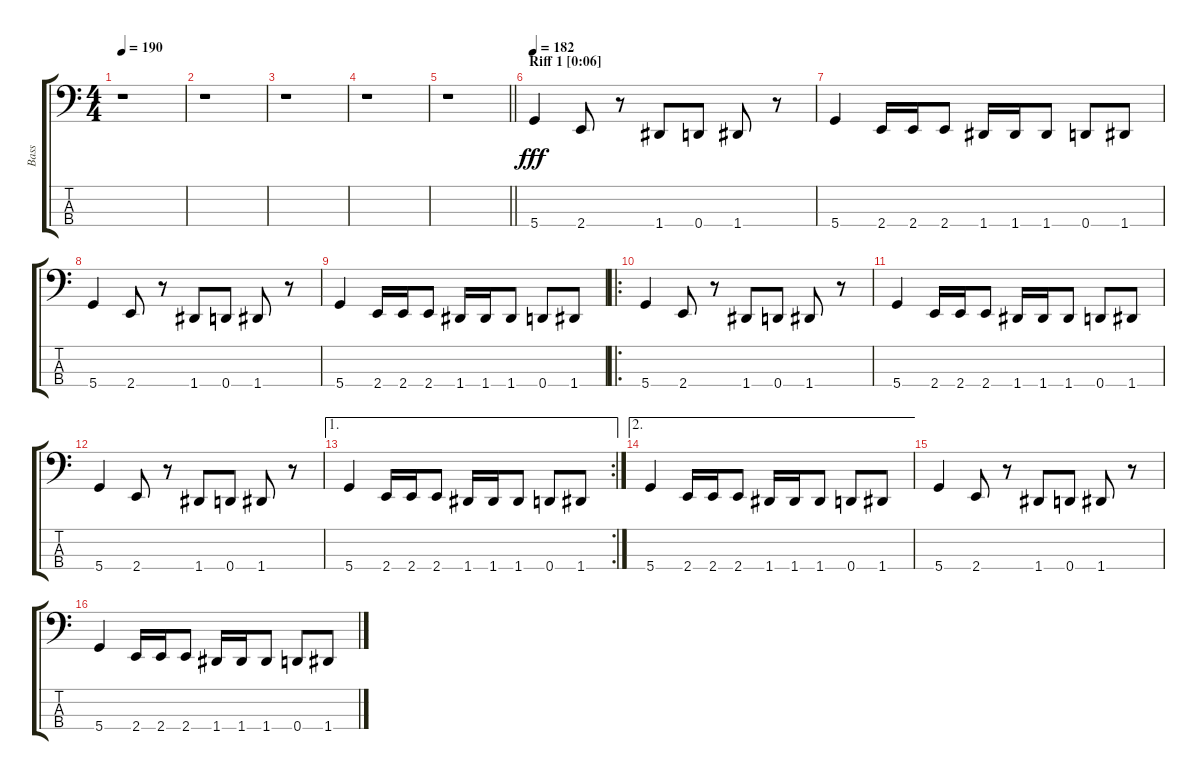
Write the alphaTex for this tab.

\track ("Bass" "Bass") {instrument electricbassfinger}
\staff {score tabs}
\tuning (F2 C2 G1 D1) {hide}
\ts (4 4)
\tempo 190
\clef f4
\ks c
r.1{dy fff instrument electricbassfinger} |
r.1 |
r.1 |
r.1 |
\barLineRight lightlight
r.1 |
\section ("" "Riff 1 [0:06]")
\tempo 182
5.4.4 2.4.8 r.8 1.4.8 0.4.8 1.4.8 r.8 |
5.4.4 2.4.16 2.4.16 2.4.8 1.4.16 1.4.16 1.4.8 0.4.8 1.4.8 |
5.4.4 2.4.8 r.8 1.4.8 0.4.8 1.4.8 r.8 |
5.4.4 2.4.16 2.4.16 2.4.8 1.4.16 1.4.16 1.4.8 0.4.8 1.4.8 |
\ro
5.4.4 2.4.8 r.8 1.4.8 0.4.8 1.4.8 r.8 |
5.4.4 2.4.16 2.4.16 2.4.8 1.4.16 1.4.16 1.4.8 0.4.8 1.4.8 |
5.4.4 2.4.8 r.8 1.4.8 0.4.8 1.4.8 r.8 |
\ae 1
\rc 2
5.4.4 2.4.16 2.4.16 2.4.8 1.4.16 1.4.16 1.4.8 0.4.8 1.4.8 |
\ae 2
5.4.4 2.4.16 2.4.16 2.4.8 1.4.16 1.4.16 1.4.8 0.4.8 1.4.8 |
5.4.4 2.4.8 r.8 1.4.8 0.4.8 1.4.8 r.8 |
5.4.4 2.4.16 2.4.16 2.4.8 1.4.16 1.4.16 1.4.8 0.4.8 1.4.8
